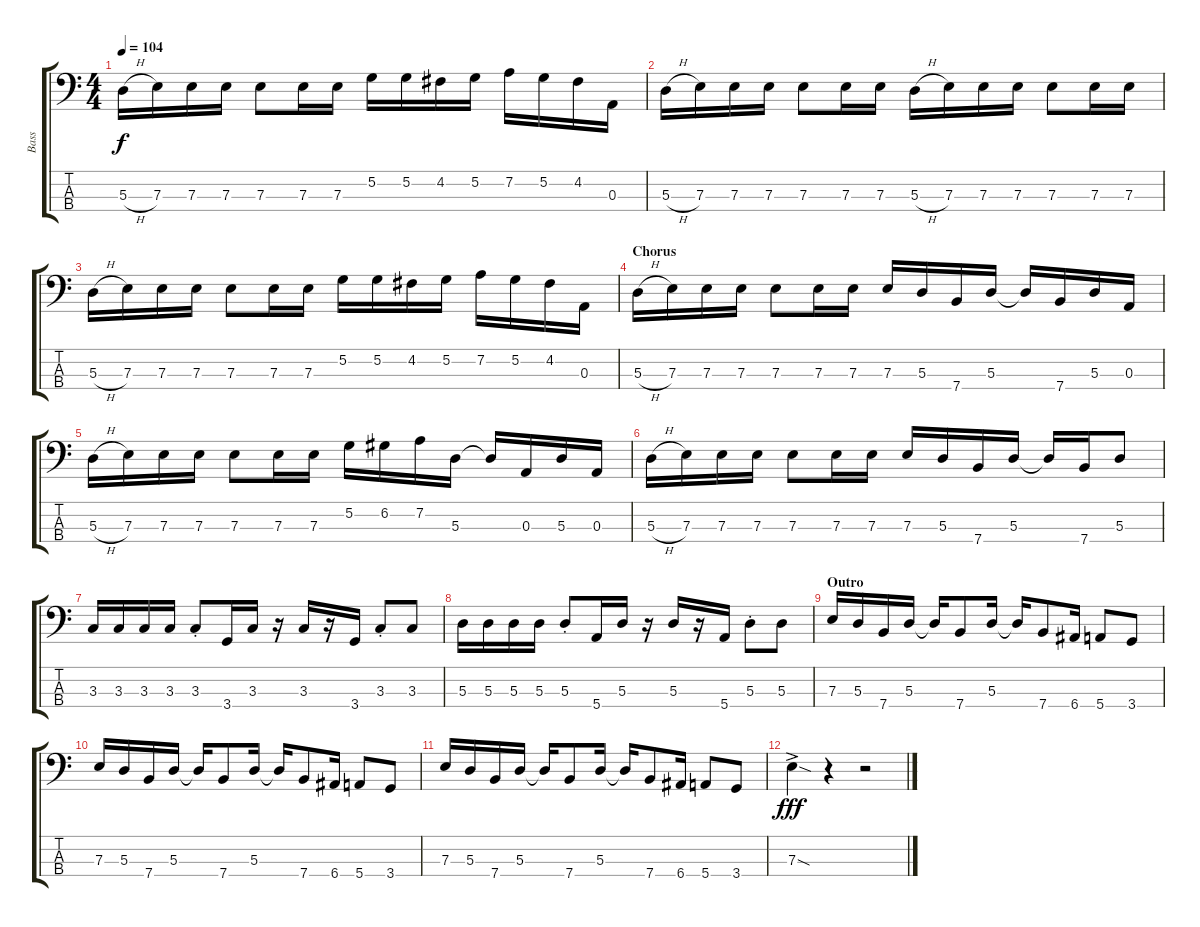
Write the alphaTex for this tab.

\track ("Bass" "Bass") {instrument electricbassfinger}
\staff {score tabs}
\tuning (G2 D2 A1 E1) {hide}
\ts (4 4)
\tempo 104
\clef f4
\ks c
5.3{h}.16{dy f} 7.3.16 7.3.16 7.3.16 7.3.8 7.3.16 7.3.16 5.2.16 5.2.16 4.2.16 5.2.16 7.2.16 5.2.16 4.2.16 0.3.16 |
5.3{h}.16 7.3.16 7.3.16 7.3.16 7.3.8 7.3.16 7.3.16 5.3{h}.16 7.3.16 7.3.16 7.3.16 7.3.8 7.3.16 7.3.16 |
5.3{h}.16 7.3.16 7.3.16 7.3.16 7.3.8 7.3.16 7.3.16 5.2.16 5.2.16 4.2.16 5.2.16 7.2.16 5.2.16 4.2.16 0.3.16 |
\section ("" "Chorus")
5.3{h}.16 7.3.16 7.3.16 7.3.16 7.3.8 7.3.16 7.3.16 7.3.16 5.3.16 7.4.16 5.3.16 5.3{t}.16 7.4.16 5.3.16 0.3.16 |
5.3{h}.16 7.3.16 7.3.16 7.3.16 7.3.8 7.3.16 7.3.16 5.2.16 6.2.16 7.2.16 5.3.16 5.3{t}.16 0.3.16 5.3.16 0.3.16 |
5.3{h}.16 7.3.16 7.3.16 7.3.16 7.3.8 7.3.16 7.3.16 7.3.16 5.3.16 7.4.16 5.3.16 5.3{t}.16 7.4.16 5.3.8 |
3.3.16 3.3.16 3.3.16 3.3.16 3.3{st}.8 3.4.16 3.3.16 r.16 3.3.16 r.16 3.4.16 3.3{st}.8 3.3.8 |
5.3.16 5.3.16 5.3.16 5.3.16 5.3{st}.8 5.4.16 5.3.16 r.16 5.3.16 r.16 5.4.16 5.3{st}.8 5.3.8 |
\section ("" "Outro")
7.3.16 5.3.16 7.4.16 5.3.16 5.3{t}.16 7.4.8 5.3.16 5.3{t}.16 7.4.8 6.4.16 5.4.8 3.4.8 |
7.3.16 5.3.16 7.4.16 5.3.16 5.3{t}.16 7.4.8 5.3.16 5.3{t}.16 7.4.8 6.4.16 5.4.8 3.4.8 |
7.3.16 5.3.16 7.4.16 5.3.16 5.3{t}.16 7.4.8 5.3.16 5.3{t}.16 7.4.8 6.4.16 5.4.8 3.4.8 |
7.3{sod ac}.4{dy fff} r.4 r.2
